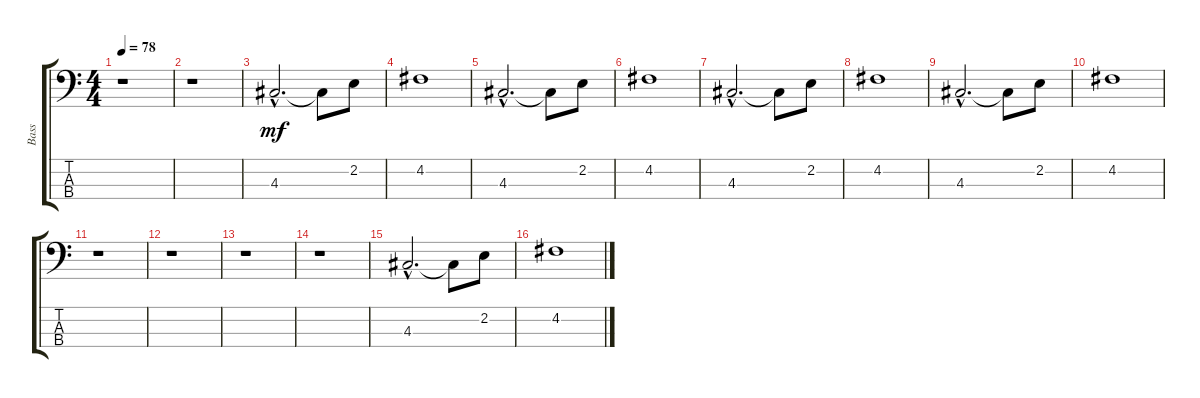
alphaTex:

\track ("Bass" "Bass") {instrument electricguitarmuted}
\staff {score tabs}
\tuning (G2 D2 A1 E1) {hide}
\ts (4 4)
\tempo 78
\clef f4
\ks c
r.1{dy mf} |
r.1 |
4.3{hac}.2{d} 4.3{t}.8 2.2.8 |
4.2.1 |
4.3{hac}.2{d} 4.3{t}.8 2.2.8 |
4.2.1 |
4.3{hac}.2{d} 4.3{t}.8 2.2.8 |
4.2.1 |
4.3{hac}.2{d} 4.3{t}.8 2.2.8 |
4.2.1 |
r.1 |
r.1 |
r.1 |
r.1 |
4.3{hac}.2{d} 4.3{t}.8 2.2.8 |
4.2.1
